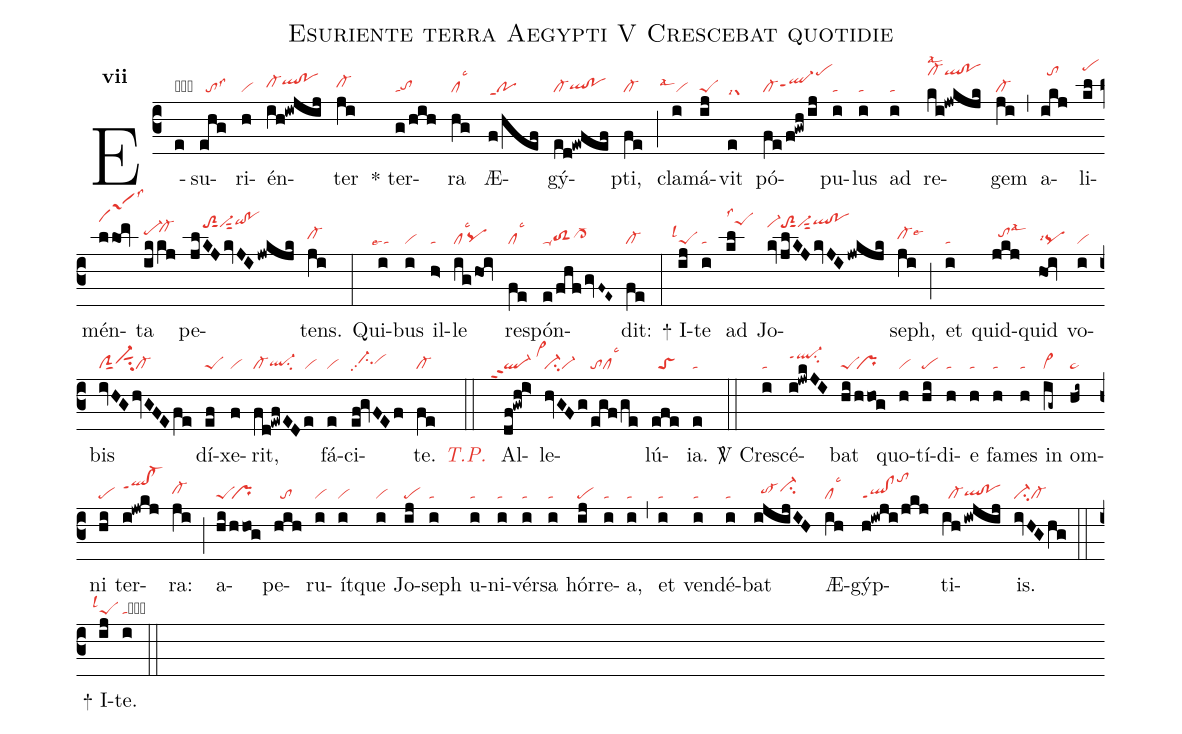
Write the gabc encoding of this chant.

name:Esuriente terra Aegypti V Crescebat quotidie;
office-part:re;
mode:7;
nabc-lines:1;
%%
initial-style: 1;
name: Esurienter terra Aegypti;
mode:7;
office-part: Responsorium;
annotation: Resp.;
annotation:vii;
nabc-lines:1;
%%
(c3) E(e|obta)su(ehg|//tolss3)ri(h|vi)én(ih!iwjij|cl-hhqlhi!pohi)ter(ji|cl-hh) <sp>*</sp> ter(g/hih|tatohg)ra(hg|cllsc3) Æ(f/hef|poppt1)gý(ed!ewfef|cl-qlhg!pohg)pti,(fe|cl-) (;) cla(i|````vilsal1)má(ij|peS)vit(e|grlsi4) pó(fe/f!gwh/ij|cl-ql-hhppt1pehm)pu(i|ta)lus(i|ta) ad(i|ta) re(ki!jwkjk|cl-hmlsal2qlhm!pohm)gem(ji|cl-) (,) a(ikj|//tohm)li(kl|pehp)mén(llom|saM1hplss3)ta(ikkj|pe-hj`cl-hk) pe(jlKJkvJI/jwkjk|////toS2hmsut1vi-hmsut2qihn!pohn)tens.(ji|cl-hh) (:) Qui(i|``talse4)bus(i|vi) il(h>|ta)le(ighoi|cllsc3`pqhg) res(fe|cllsc3)pón(e/fhf/gvF~E~|ta-toS2hgcl->hh)dit:(fe|cl-) (:)

<sp>+</sp> I(ij|``peSlsl1)te(i|ta) ad(kl|peShnlss1) Jo(kv/jlKJkvJI/jwkjk|vi-hmtoS2hmsut1vi-hmsut2qlhn!pohn)seph,(ji|cl-hhlse6) (;) et(i|ta) quid(jkj|//tohilsal3)quid(hoi|pqlsi4) vo(i|vi)bis(ivHGhvGFEfe|clSsut1vi-hhsut1su2cl-) dí(ef|peS)xe(f|vi)rit,(fd!ewfEDe|cl-ql-hgsu2vi) fá(e|vi)ci(ef!gvFEf|//ci-hhpp2vihh)te.(fe|cl-) (::) <i><c>T.P. </c></i> Al(df!gwh!i>|````ql-ppt2/vi>hk)le(hvGFg|ci-vi-|egf/ge|tocllsc3)lú(efe|//toS)ia.(e|ta) (::)

<sp>V/</sp> Cre(i|ta)scé(i!jwkJI|ql-hjppt1su2)bat(hi/hhog|peS`pr) quo(h|vi)tí(hi|pe)di(h|ta)e(h|ta) fa(h|ta)mes(h|ta) in(ig~|vi>) om(hi~|ta>)ni(hi|pe) ter(i!jwkj|qlhj!cl-hjppt1)ra:(ji|cl-hh) (;) a(hi/hhog|peS`pr)pe(hih|//to)ru(i|vi)ít(i|vi)que(i|vi) Jo(ij|pe)seph(i|ta) u(i|ta)ni(i|ta)vér(i|ta)sa(i|ta) hór(ij|pe)re(i|ta)a,(i|ta) (,) et(i|ta) ven(i|ta)dé(i|ta)bat(ijijIH|//to-hhci-hi) Æ(ih|cllsc3)gýp(h!iwji/jkj|ql!clppt1tohm)ti(ihiwjij|//cl-qlhg!pohg)is.(ivHGhg|ci-cl-) (::)

<sp>+</sp> I(ij|``peSlsl1)te.(i|tacb) (::)
